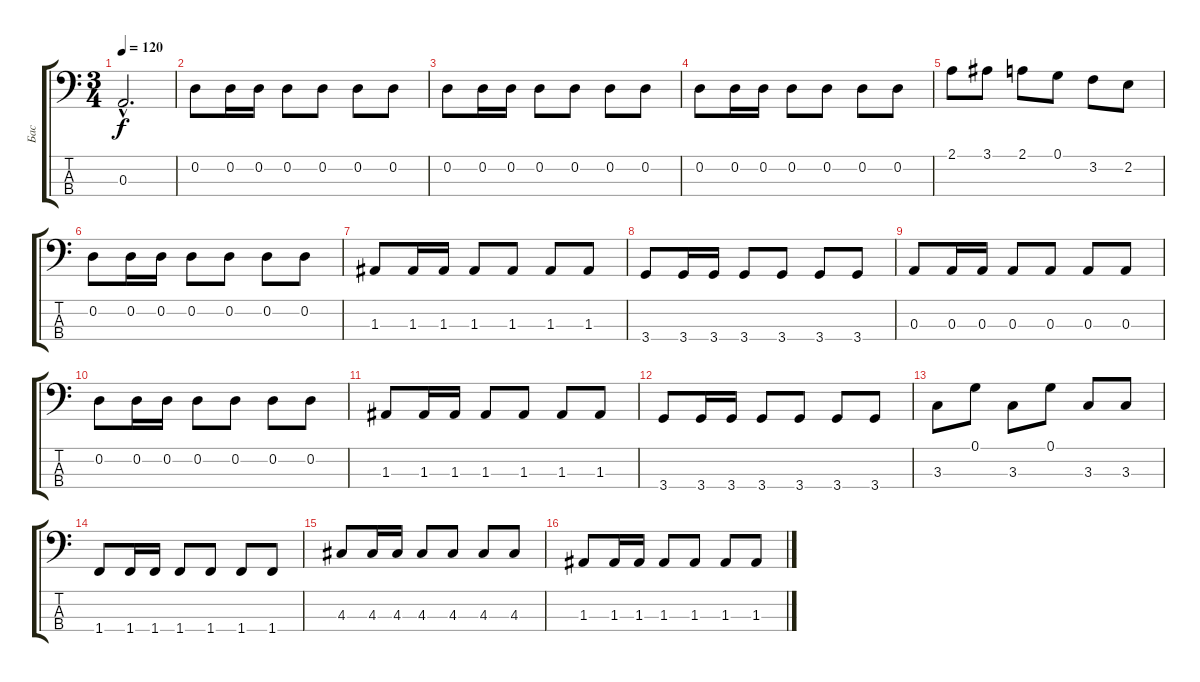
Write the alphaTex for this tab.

\track ("Бас" "Бас") {instrument electricbassfinger}
\staff {score tabs}
\tuning (G2 D2 A1 E1) {hide}
\ts (3 4)
\tempo 120
\clef f4
\ks c
0.3{hac}.2{d dy f} |
0.2.8 0.2.16{volume 16 balance 8} 0.2.16 0.2.8 0.2.8 0.2.8 0.2.8 |
0.2.8 0.2.16 0.2.16 0.2.8 0.2.8 0.2.8 0.2.8 |
0.2.8 0.2.16 0.2.16 0.2.8 0.2.8 0.2.8 0.2.8 |
2.1.8 3.1.8 2.1.8 0.1.8 3.2.8 2.2.8 |
0.2.8 0.2.16 0.2.16 0.2.8 0.2.8 0.2.8 0.2.8 |
1.3.8 1.3.16 1.3.16 1.3.8 1.3.8 1.3.8 1.3.8 |
3.4.8 3.4.16 3.4.16 3.4.8 3.4.8 3.4.8 3.4.8 |
0.3.8 0.3.16 0.3.16 0.3.8 0.3.8 0.3.8 0.3.8 |
0.2.8 0.2.16 0.2.16 0.2.8 0.2.8 0.2.8 0.2.8 |
1.3.8 1.3.16 1.3.16 1.3.8 1.3.8 1.3.8 1.3.8 |
3.4.8 3.4.16 3.4.16 3.4.8 3.4.8 3.4.8 3.4.8 |
3.3.8 0.1.8 3.3.8 0.1.8 3.3.8 3.3.8 |
1.4.8 1.4.16 1.4.16 1.4.8 1.4.8 1.4.8 1.4.8 |
4.3.8 4.3.16 4.3.16 4.3.8 4.3.8 4.3.8 4.3.8 |
1.3.8 1.3.16 1.3.16 1.3.8 1.3.8 1.3.8 1.3.8
